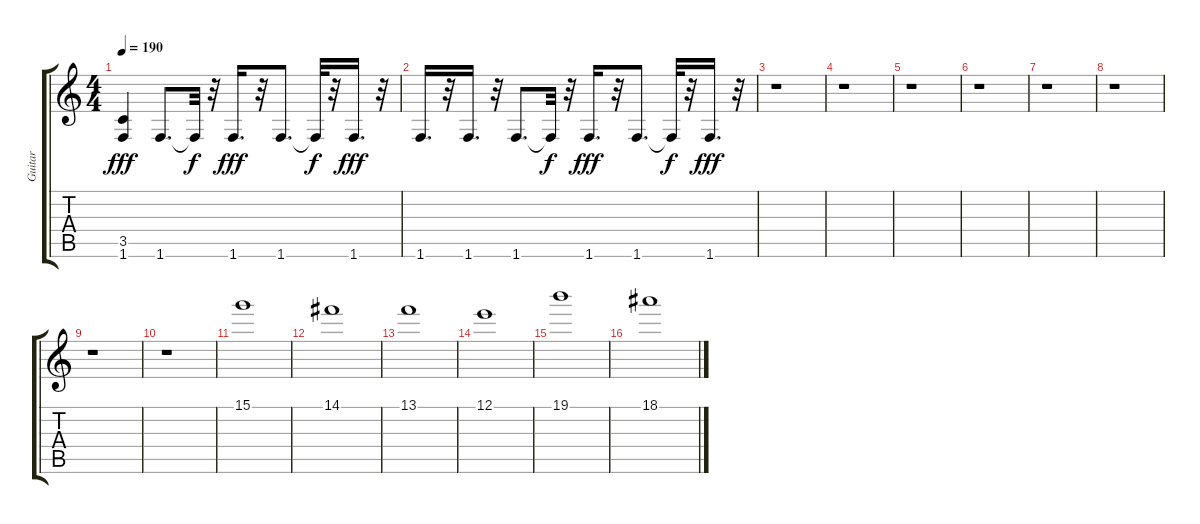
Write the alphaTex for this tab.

\track ("Guitar" "Guitar") {instrument overdrivenguitar}
\staff {score tabs}
\tuning (E4 B3 G3 D3 A2 E2) {hide}
\ts (4 4)
\tempo 190
\clef g2
\ks c
(3.5 1.6).4{dy fff} 1.6.8{d} 1.6{t}.32{dy f} r.32 1.6.16{d dy fff} r.32 1.6.8{d} 1.6{t}.32{dy f} r.32 1.6.16{d dy fff} r.32 |
1.6.16{d} r.32 1.6.16{d} r.32 1.6.8{d} 1.6{t}.32{dy f} r.32 1.6.16{d dy fff} r.32 1.6.8{d} 1.6{t}.32{dy f} r.32 1.6.16{d dy fff} r.32 |
r.1 |
r.1 |
r.1 |
r.1 |
r.1 |
r.1 |
r.1 |
r.1 |
15.1.1 |
14.1.1 |
13.1.1 |
12.1.1 |
19.1.1 |
18.1.1
